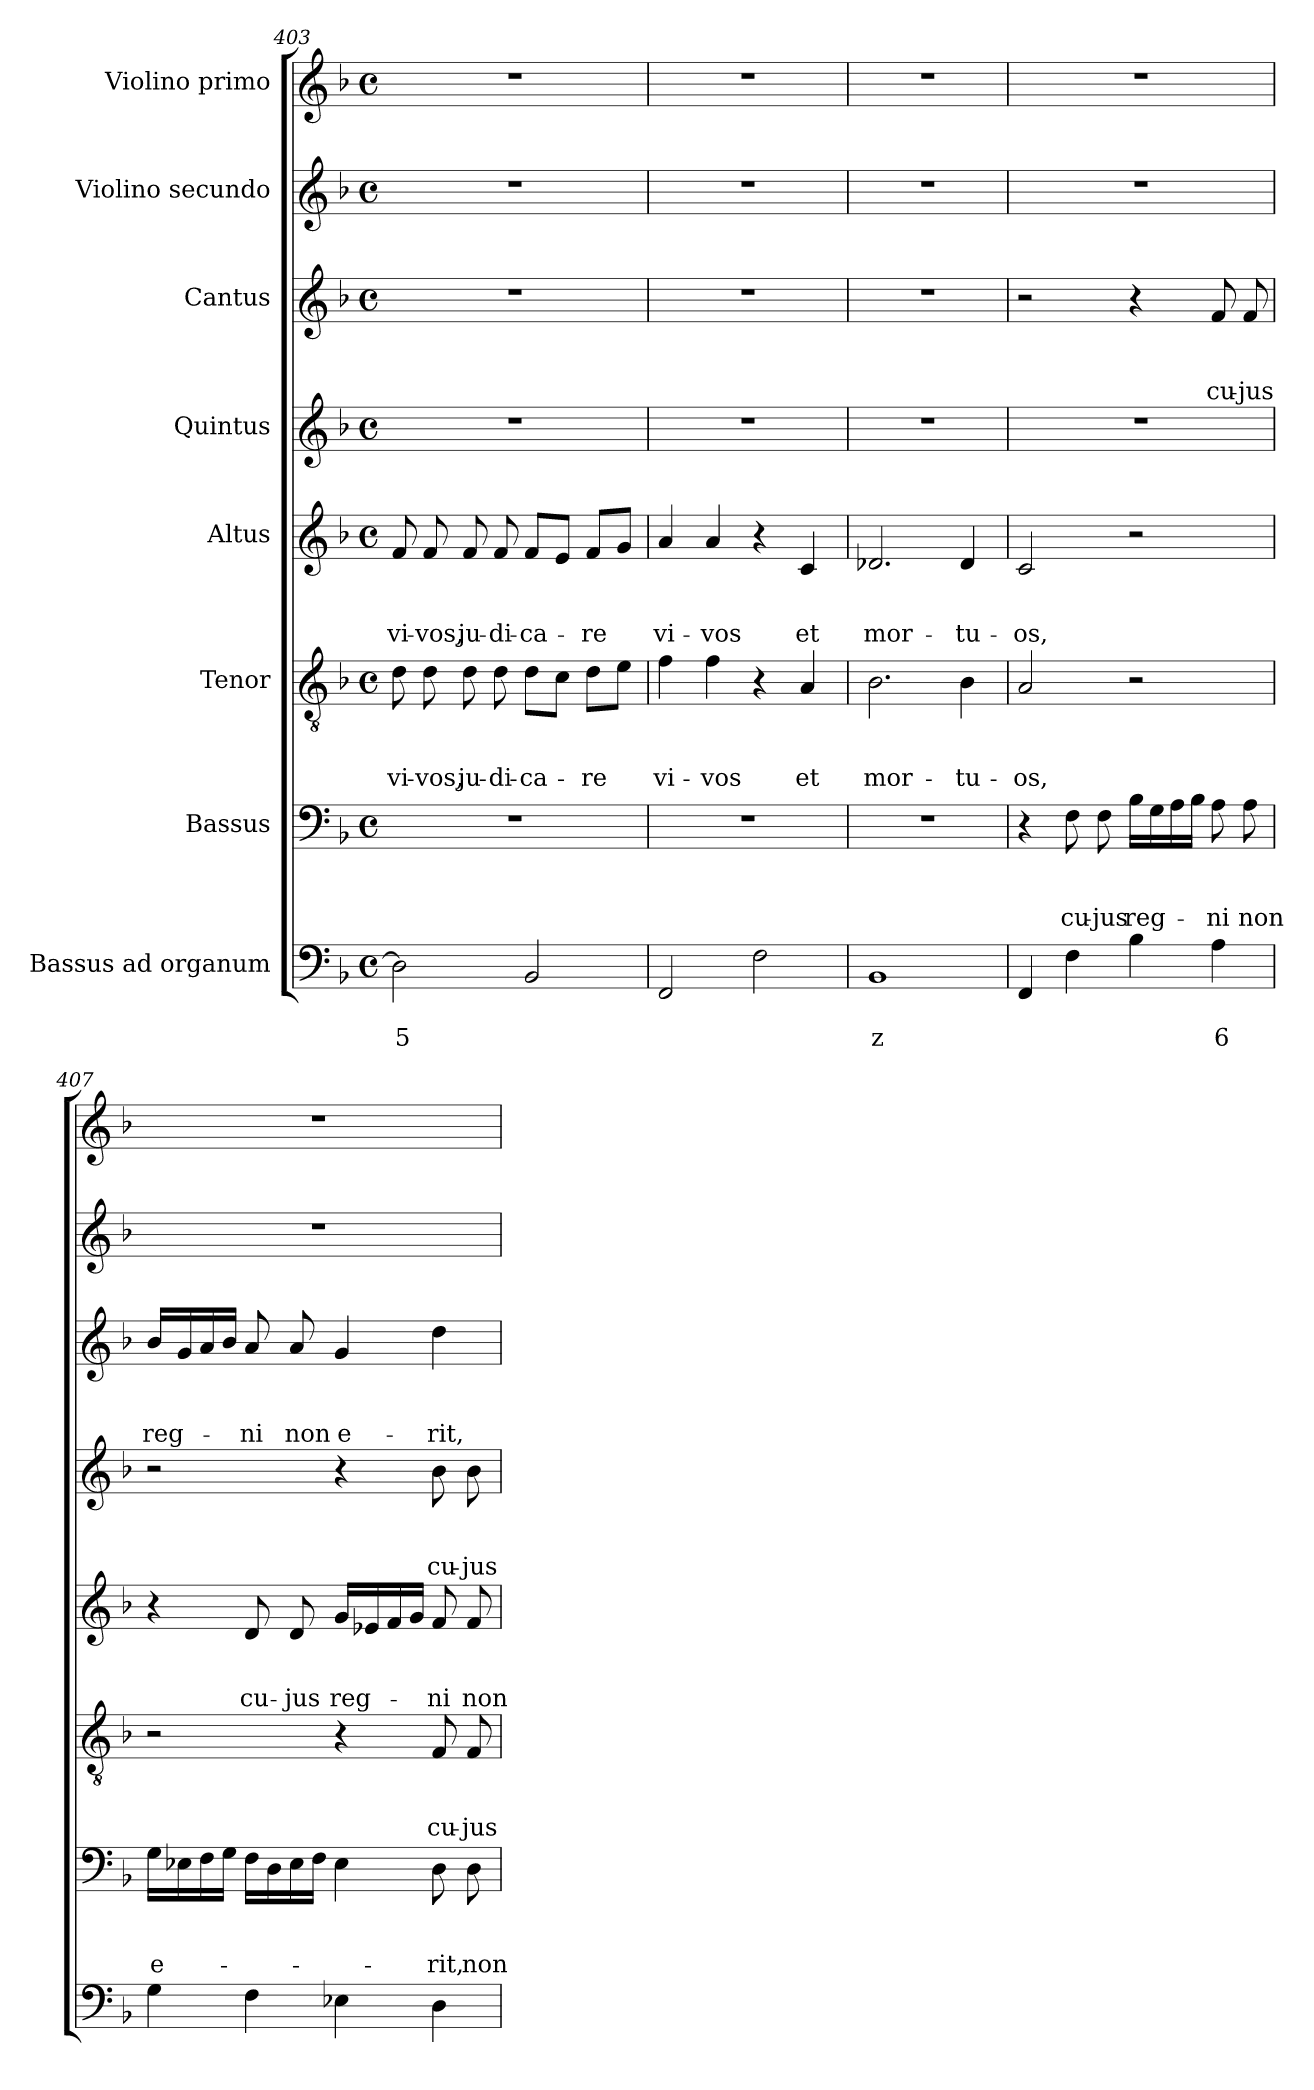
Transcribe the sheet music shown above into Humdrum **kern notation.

**kern	**text	**text	**kern	**text	**text	**text	**kern	**text	**text	**text	**kern	**text	**text	**text	**kern	**text	**text	**text	**kern	**text	**text	**text	**kern	**kern
*part8	*part8	*part8	*part7	*part7	*part7	*part7	*part6	*part6	*part6	*part6	*part5	*part5	*part5	*part5	*part4	*part4	*part4	*part4	*part3	*part3	*part3	*part3	*part2	*part1
*staff8	*staff8	*staff8	*staff7	*staff7	*staff7	*staff7	*staff6	*staff6	*staff6	*staff6	*staff5	*staff5	*staff5	*staff5	*staff4	*staff4	*staff4	*staff4	*staff3	*staff3	*staff3	*staff3	*staff2	*staff1
*I"Bassus ad  organum	*	*	*I"Bassus	*	*	*	*I"Tenor	*	*	*	*I"Altus	*	*	*	*I"Quintus	*	*	*	*I"Cantus	*	*	*	*I"Violino secundo	*I"Violino primo
*clefF4	*	*	*clefF4	*	*	*	*clefGv2	*	*	*	*clefG2	*	*	*	*clefG2	*	*	*	*clefG2	*	*	*	*clefG2	*clefG2
*k[b-]	*	*	*k[b-]	*	*	*	*k[b-]	*	*	*	*k[b-]	*	*	*	*k[b-]	*	*	*	*k[b-]	*	*	*	*k[b-]	*k[b-]
*F:	*	*	*F:	*	*	*	*F:	*	*	*	*F:	*	*	*	*F:	*	*	*	*F:	*	*	*	*F:	*F:
*M4/4	*	*	*M4/4	*	*	*	*M4/4	*	*	*	*M4/4	*	*	*	*M4/4	*	*	*	*M4/4	*	*	*	*M4/4	*M4/4
*met(c)	*	*	*met(c)	*	*	*	*met(c)	*	*	*	*met(c)	*	*	*	*met(c)	*	*	*	*met(c)	*	*	*	*met(c)	*met(c)
=403	=403	=403	=403	=403	=403	=403	=403	=403	=403	=403	=403	=403	=403	=403	=403	=403	=403	=403	=403	=403	=403	=403	=403	=403
!	!	!LO:LY:b	!	!	!	!	!	!	!	!LO:LY:b	!	!	!	!LO:LY:b	!	!	!	!	!	!	!	!	!	!
2D\]	.	5	1r	.	.	.	8d\	.	.	vi-	8f/	.	.	vi-	1r	.	.	.	1r	.	.	.	1r	1r
!	!	!	!	!	!	!	!	!	!	!LO:LY:b	!	!	!	!LO:LY:b	!	!	!	!	!	!	!	!	!	!
.	.	.	.	.	.	.	8d\	.	.	-vos,	8f/	.	.	-vos,	.	.	.	.	.	.	.	.	.	.
!	!	!	!	!	!	!	!	!	!	!LO:LY:b	!	!	!	!LO:LY:b	!	!	!	!	!	!	!	!	!	!
.	.	.	.	.	.	.	8d\	.	.	ju-	8f/	.	.	ju-	.	.	.	.	.	.	.	.	.	.
!	!	!	!	!	!	!	!	!	!	!LO:LY:b	!	!	!	!LO:LY:b	!	!	!	!	!	!	!	!	!	!
.	.	.	.	.	.	.	8d\	.	.	-di-	8f/	.	.	-di-	.	.	.	.	.	.	.	.	.	.
!	!	!	!	!	!	!	!	!	!	!LO:LY:b	!	!	!	!LO:LY:b	!	!	!	!	!	!	!	!	!	!
2BB-/	.	.	.	.	.	.	8d\L	.	.	-ca-	8f/L	.	.	-ca-	.	.	.	.	.	.	.	.	.	.
.	.	.	.	.	.	.	8c\J	.	.	.	8e/J	.	.	.	.	.	.	.	.	.	.	.	.	.
!	!	!	!	!	!	!	!	!	!	!LO:LY:b	!	!	!	!LO:LY:b	!	!	!	!	!	!	!	!	!	!
.	.	.	.	.	.	.	8d\L	.	.	-re	8f/L	.	.	-re	.	.	.	.	.	.	.	.	.	.
.	.	.	.	.	.	.	8e\J	.	.	.	8g/J	.	.	.	.	.	.	.	.	.	.	.	.	.
=404	=404	=404	=404	=404	=404	=404	=404	=404	=404	=404	=404	=404	=404	=404	=404	=404	=404	=404	=404	=404	=404	=404	=404	=404
!	!	!	!	!	!	!	!	!	!	!LO:LY:b	!	!	!	!LO:LY:b	!	!	!	!	!	!	!	!	!	!
2FF/	.	.	1r	.	.	.	4f\	.	.	vi-	4a/	.	.	vi-	1r	.	.	.	1r	.	.	.	1r	1r
!	!	!	!	!	!	!	!	!	!	!LO:LY:b	!	!	!	!LO:LY:b	!	!	!	!	!	!	!	!	!	!
.	.	.	.	.	.	.	4f\	.	.	-vos	4a/	.	.	-vos	.	.	.	.	.	.	.	.	.	.
2F\	.	.	.	.	.	.	4r	.	.	.	4r	.	.	.	.	.	.	.	.	.	.	.	.	.
!	!	!	!	!	!	!	!	!	!	!LO:LY:b	!	!	!	!LO:LY:b	!	!	!	!	!	!	!	!	!	!
.	.	.	.	.	.	.	4A/	.	.	et	4c/	.	.	et	.	.	.	.	.	.	.	.	.	.
!!LO:PB:g=z
=405	=405	=405	=405	=405	=405	=405	=405	=405	=405	=405	=405	=405	=405	=405	=405	=405	=405	=405	=405	=405	=405	=405	=405	=405
!	!	!LO:LY:b	!	!	!	!	!	!	!	!LO:LY:b	!	!	!	!LO:LY:b	!	!	!	!	!	!	!	!	!	!
1BB-	.	z	1r	.	.	.	2.B-\	.	.	mor-	2.d-X/	.	.	mor-	1r	.	.	.	1r	.	.	.	1r	1r
!	!	!	!	!	!	!	!	!	!	!LO:LY:b	!	!	!	!LO:LY:b	!	!	!	!	!	!	!	!	!	!
.	.	.	.	.	.	.	4B-\	.	.	-tu-	4d-/	.	.	-tu-	.	.	.	.	.	.	.	.	.	.
=406	=406	=406	=406	=406	=406	=406	=406	=406	=406	=406	=406	=406	=406	=406	=406	=406	=406	=406	=406	=406	=406	=406	=406	=406
!	!	!	!	!	!	!	!	!	!	!LO:LY:b	!	!	!	!LO:LY:b	!	!	!	!	!	!	!	!	!	!
4FF/	.	.	4r	.	.	.	2A/	.	.	-os,	2c/	.	.	-os,	1r	.	.	.	2r	.	.	.	1r	1r
!	!	!	!	!	!	!LO:LY:b	!	!	!	!	!	!	!	!	!	!	!	!	!	!	!	!	!	!
4F\	.	.	8F\	.	.	cu-	.	.	.	.	.	.	.	.	.	.	.	.	.	.	.	.	.	.
!	!	!	!	!	!	!LO:LY:b	!	!	!	!	!	!	!	!	!	!	!	!	!	!	!	!	!	!
.	.	.	8F\	.	.	-jus	.	.	.	.	.	.	.	.	.	.	.	.	.	.	.	.	.	.
!	!	!	!	!	!	!LO:LY:b	!	!	!	!	!	!	!	!	!	!	!	!	!	!	!	!	!	!
4B-\	.	.	16B-\LL	.	.	reg-	2r	.	.	.	2r	.	.	.	.	.	.	.	4r	.	.	.	.	.
.	.	.	16G\	.	.	.	.	.	.	.	.	.	.	.	.	.	.	.	.	.	.	.	.	.
.	.	.	16A\	.	.	.	.	.	.	.	.	.	.	.	.	.	.	.	.	.	.	.	.	.
.	.	.	16B-\JJ	.	.	.	.	.	.	.	.	.	.	.	.	.	.	.	.	.	.	.	.	.
!	!	!LO:LY:b	!	!	!	!LO:LY:b	!	!	!	!	!	!	!	!	!	!	!	!	!	!	!	!LO:LY:b	!	!
4A\	.	6	8A\	.	.	-ni	.	.	.	.	.	.	.	.	.	.	.	.	8f/	.	.	cu-	.	.
!	!	!	!	!	!	!LO:LY:b	!	!	!	!	!	!	!	!	!	!	!	!	!	!	!	!LO:LY:b	!	!
.	.	.	8A\	.	.	non	.	.	.	.	.	.	.	.	.	.	.	.	8f/	.	.	-jus	.	.
=407	=407	=407	=407	=407	=407	=407	=407	=407	=407	=407	=407	=407	=407	=407	=407	=407	=407	=407	=407	=407	=407	=407	=407	=407
!	!	!	!	!	!	!LO:LY:b	!	!	!	!	!	!	!	!	!	!	!	!	!	!	!	!LO:LY:b	!	!
4G\	.	.	16G\LL	.	.	e-	2r	.	.	.	4r	.	.	.	2r	.	.	.	16b-/LL	.	.	reg-	1r	1r
.	.	.	16E-X\	.	.	.	.	.	.	.	.	.	.	.	.	.	.	.	16g/	.	.	.	.	.
.	.	.	16F\	.	.	.	.	.	.	.	.	.	.	.	.	.	.	.	16a/	.	.	.	.	.
.	.	.	16G\JJ	.	.	.	.	.	.	.	.	.	.	.	.	.	.	.	16b-/JJ	.	.	.	.	.
!	!	!	!	!	!	!	!	!	!	!	!	!	!	!LO:LY:b	!	!	!	!	!	!	!	!LO:LY:b	!	!
4F\	.	.	16F\LL	.	.	.	.	.	.	.	8d/	.	.	cu-	.	.	.	.	8a/	.	.	-ni	.	.
.	.	.	16D\	.	.	.	.	.	.	.	.	.	.	.	.	.	.	.	.	.	.	.	.	.
!	!	!	!	!	!	!	!	!	!	!	!	!	!	!LO:LY:b	!	!	!	!	!	!	!	!LO:LY:b	!	!
.	.	.	16E-\	.	.	.	.	.	.	.	8d/	.	.	-jus	.	.	.	.	8a/	.	.	non	.	.
.	.	.	16F\JJ	.	.	.	.	.	.	.	.	.	.	.	.	.	.	.	.	.	.	.	.	.
!	!	!	!	!	!	!	!	!	!	!	!	!	!	!LO:LY:b	!	!	!	!	!	!	!	!LO:LY:b	!	!
4E-X\	.	.	4E-\	.	.	.	4r	.	.	.	16g/LL	.	.	reg-	4r	.	.	.	4g/	.	.	e-	.	.
.	.	.	.	.	.	.	.	.	.	.	16e-X/	.	.	.	.	.	.	.	.	.	.	.	.	.
.	.	.	.	.	.	.	.	.	.	.	16f/	.	.	.	.	.	.	.	.	.	.	.	.	.
.	.	.	.	.	.	.	.	.	.	.	16g/JJ	.	.	.	.	.	.	.	.	.	.	.	.	.
!	!	!	!	!	!	!LO:LY:b	!	!	!	!LO:LY:b	!	!	!	!LO:LY:b	!	!	!	!LO:LY:b	!	!	!	!LO:LY:b	!	!
4D\	.	.	8D\	.	.	-rit,	8F/	.	.	cu-	8f/	.	.	-ni	8b-\	.	.	cu-	4dd\	.	.	-rit,	.	.
!	!	!	!	!	!	!LO:LY:b	!	!	!	!LO:LY:b	!	!	!	!LO:LY:b	!	!	!	!LO:LY:b	!	!	!	!	!	!
.	.	.	8D\	.	.	non	8F/	.	.	-jus	8f/	.	.	non	8b-\	.	.	-jus	.	.	.	.	.	.
=	=	=	=	=	=	=	=	=	=	=	=	=	=	=	=	=	=	=	=	=	=	=	=	=
*-	*-	*-	*-	*-	*-	*-	*-	*-	*-	*-	*-	*-	*-	*-	*-	*-	*-	*-	*-	*-	*-	*-	*-	*-
